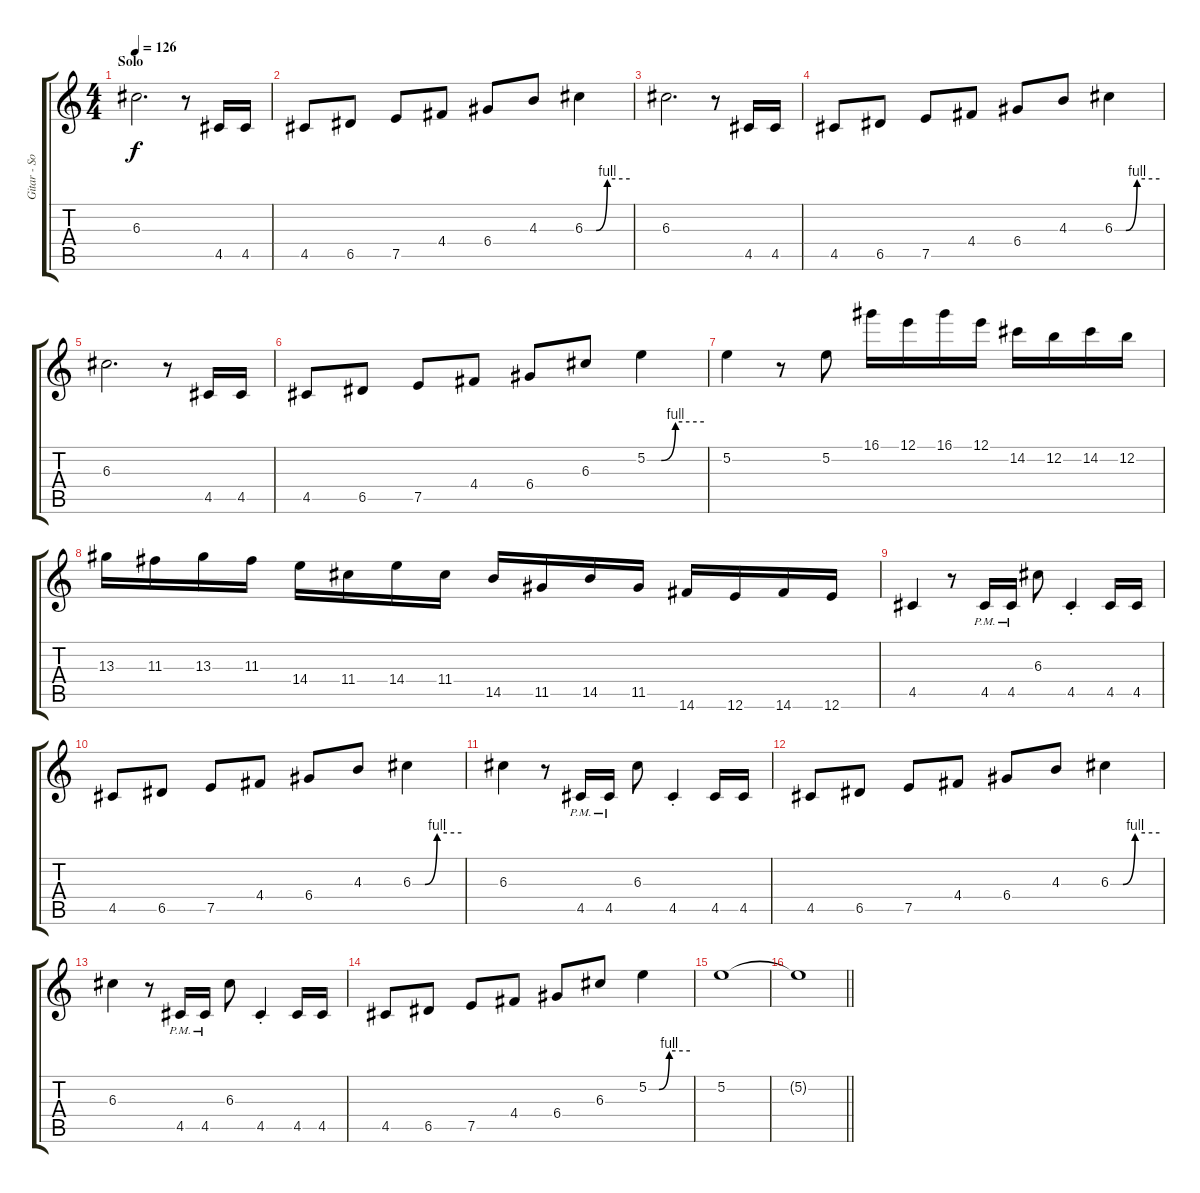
\track ("Gitar - Solo" "Gitar - So") {instrument overdrivenguitar}
\staff {score tabs}
\tuning (E4 B3 G3 D3 A2 E2) {hide}
\ts (4 4)
\section ("" "Solo")
\tempo 126
\clef g2
\ks c
6.3.2{d dy f} r.8 4.5.16 4.5.16 |
4.5.8 6.5.8 7.5.8 4.4.8 6.4.8 4.3.8 6.3{be (custom 0 0 15 0 30 4 60 4)}.4 |
6.3.2{d} r.8 4.5.16 4.5.16 |
4.5.8 6.5.8 7.5.8 4.4.8 6.4.8 4.3.8 6.3{be (custom 0 0 15 0 30 4 60 4)}.4 |
6.3.2{d} r.8 4.5.16 4.5.16 |
4.5.8 6.5.8 7.5.8 4.4.8 6.4.8 6.3.8 5.2{be (custom 0 0 15 0 30 4 60 4)}.4 |
5.2.4 r.8 5.2.8 16.1.16 12.1.16 16.1.16 12.1.16 14.2.16 12.2.16 14.2.16 12.2.16 |
13.3.16 11.3.16 13.3.16 11.3.16 14.4.16 11.4.16 14.4.16 11.4.16 14.5.16 11.5.16 14.5.16 11.5.16 14.6.16 12.6.16 14.6.16 12.6.16 |
4.5.4 r.8 4.5{pm}.16 4.5{pm}.16 6.3.8 4.5{st}.4 4.5.16 4.5.16 |
4.5.8 6.5.8 7.5.8 4.4.8 6.4.8 4.3.8 6.3{be (custom 0 0 15 0 30 4 60 4)}.4 |
6.3.4 r.8 4.5{pm}.16 4.5{pm}.16 6.3.8 4.5{st}.4 4.5.16 4.5.16 |
4.5.8 6.5.8 7.5.8 4.4.8 6.4.8 4.3.8 6.3{be (custom 0 0 15 0 30 4 60 4)}.4 |
6.3.4 r.8 4.5{pm}.16 4.5{pm}.16 6.3.8 4.5{st}.4 4.5.16 4.5.16 |
4.5.8 6.5.8 7.5.8 4.4.8 6.4.8 6.3.8 5.2{be (custom 0 0 15 0 30 4 60 4)}.4 |
5.2.1 |
\barLineRight lightlight
5.2{t}.1
